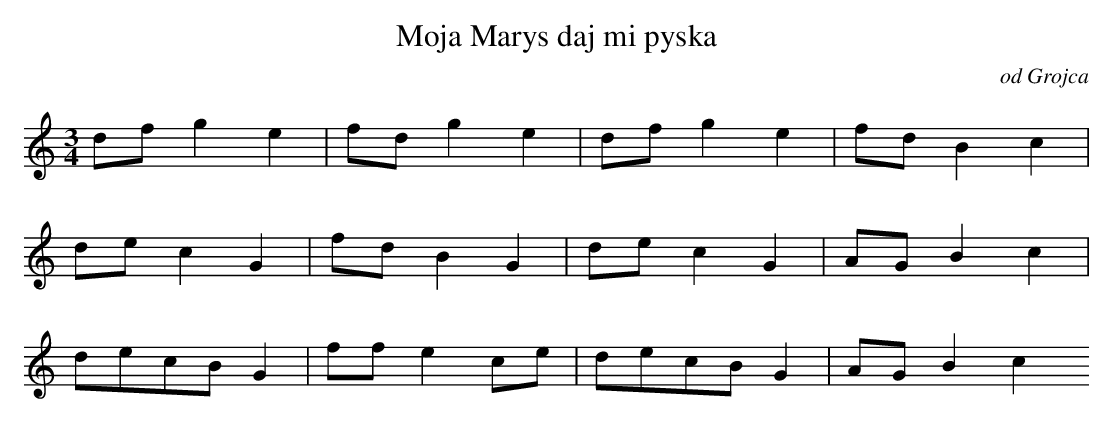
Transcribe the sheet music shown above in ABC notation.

X:1
T: Moja Marys daj mi pyska
O: od Grojca
M: 3/4
L: 1/8
K: C
dfg2e2 | fdg2e2 | dfg2e2 | fdB2c2 |
dec2G2 | fdB2G2 | dec2G2 | AGB2c2 |
decBG2 | ffe2ce | decBG2 | AGB2c2
